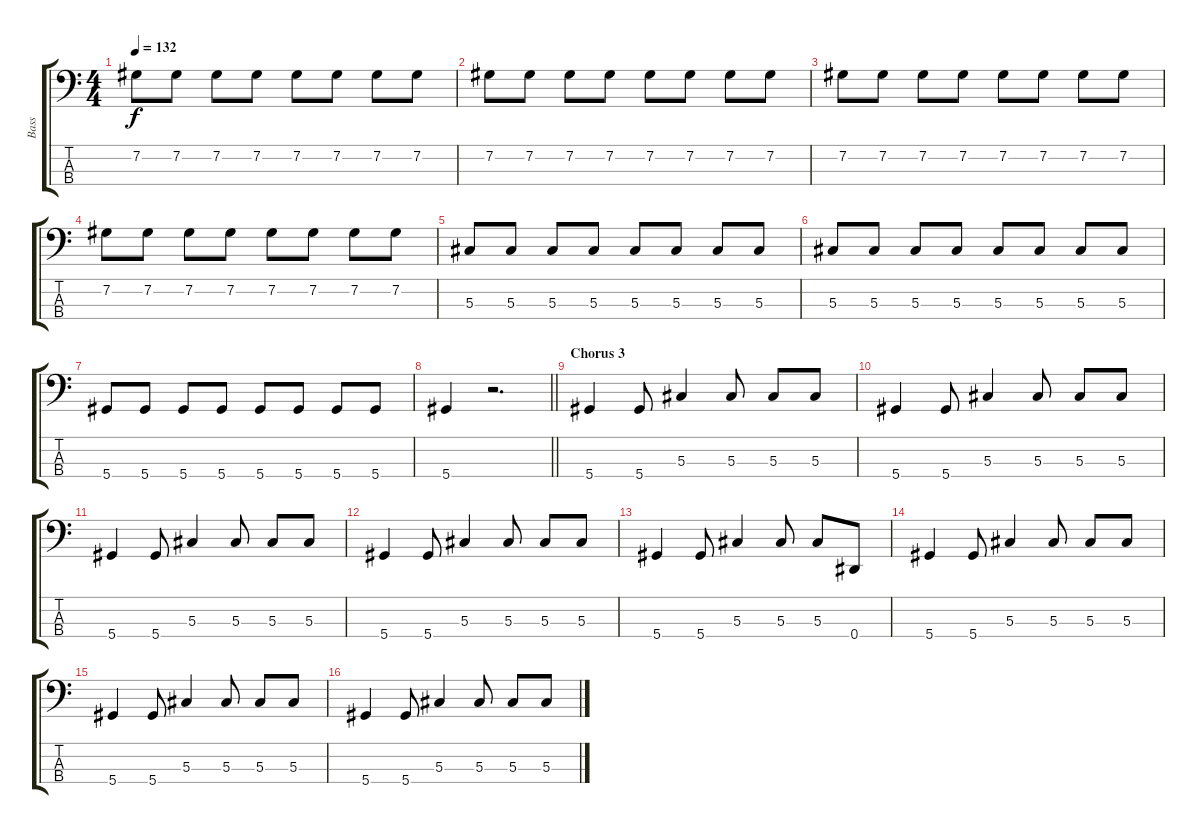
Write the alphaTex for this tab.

\track ("Bass" "Bass") {instrument electricbassfinger}
\staff {score tabs}
\tuning (Gb2 Db2 Ab1 Eb1) {hide}
\ts (4 4)
\tempo 132
\clef f4
\ks c
7.2.8{dy f} 7.2.8 7.2.8 7.2.8 7.2.8 7.2.8 7.2.8 7.2.8 |
7.2.8 7.2.8 7.2.8 7.2.8 7.2.8 7.2.8 7.2.8 7.2.8 |
7.2.8 7.2.8 7.2.8 7.2.8 7.2.8 7.2.8 7.2.8 7.2.8 |
7.2.8 7.2.8 7.2.8 7.2.8 7.2.8 7.2.8 7.2.8 7.2.8 |
5.3.8 5.3.8 5.3.8 5.3.8 5.3.8 5.3.8 5.3.8 5.3.8 |
5.3.8 5.3.8 5.3.8 5.3.8 5.3.8 5.3.8 5.3.8 5.3.8 |
5.4.8 5.4.8 5.4.8 5.4.8 5.4.8 5.4.8 5.4.8 5.4.8 |
\barLineRight lightlight
5.4.4 r.2{d} |
\section ("" "Chorus 3")
5.4.4 5.4.8 5.3.4 5.3.8 5.3.8 5.3.8 |
5.4.4 5.4.8 5.3.4 5.3.8 5.3.8 5.3.8 |
5.4.4 5.4.8 5.3.4 5.3.8 5.3.8 5.3.8 |
5.4.4 5.4.8 5.3.4 5.3.8 5.3.8 5.3.8 |
5.4.4 5.4.8 5.3.4 5.3.8 5.3.8 0.4.8 |
5.4.4 5.4.8 5.3.4 5.3.8 5.3.8 5.3.8 |
5.4.4 5.4.8 5.3.4 5.3.8 5.3.8 5.3.8 |
5.4.4 5.4.8 5.3.4 5.3.8 5.3.8 5.3.8
